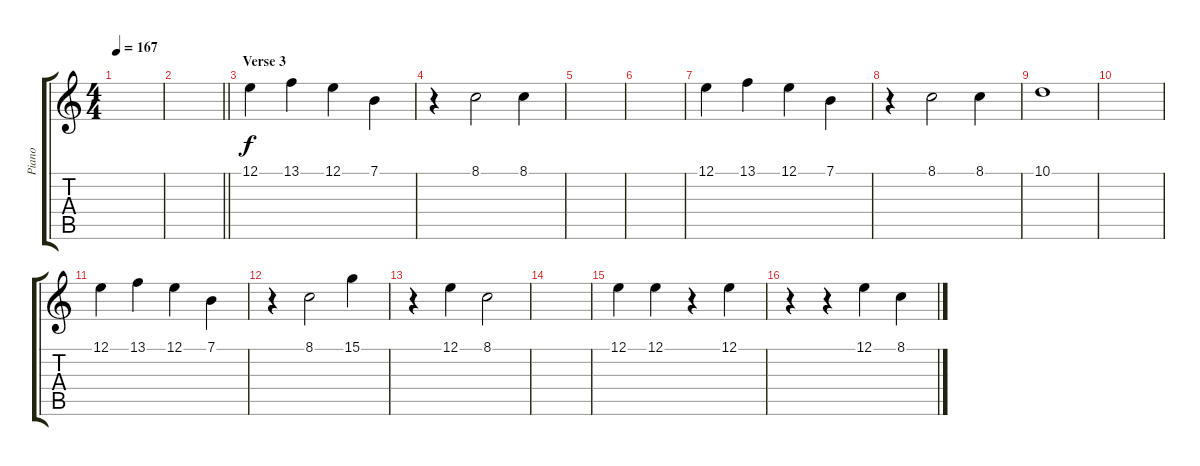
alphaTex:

\track ("Piano" "Piano") {instrument electricgrandpiano}
\staff {score tabs}
\tuning (E4 B3 G3 D3 A2 E2) {hide}
\ts (4 4)
\tempo 167
\clef g2
\ks c
|
\barLineRight lightlight
|
\section ("" "Verse 3")
12.1.4 13.1.4 12.1.4 7.1.4 |
r.4 8.1.2 8.1.4 |
|
|
12.1.4 13.1.4 12.1.4 7.1.4 |
r.4 8.1.2 8.1.4 |
10.1.1 |
|
12.1.4 13.1.4 12.1.4 7.1.4 |
r.4 8.1.2 15.1.4 |
r.4 12.1.4 8.1.2 |
|
12.1.4 12.1.4 r.4 12.1.4 |
r.4 r.4 12.1.4 8.1.4
